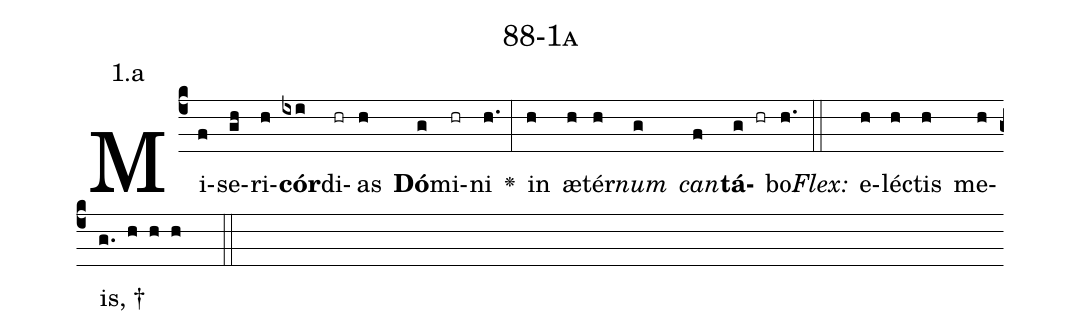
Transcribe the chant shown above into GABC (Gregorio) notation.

name: 88-1a;
annotation: 1.a;
%%
(c4)Mi(f)se(gh)ri(h)<b>cór</b>(ixi)di(hr)as(h) <b>Dó</b>(g)mi(hr)ni(h.) <v>\greheightstar</v>(:) in(h) æ(h)tér(h)<i>num</i>(g) <i>can</i>(f)<b>tá</b>(g hr)bo.(h.) (::)
<i>Flex:</i>()  e(h)léc(h)tis(h) me(h)is, †(g. h h h  ::)

%E(h) u(h) o(g) u(f) a(g) e.(h.) (::)
